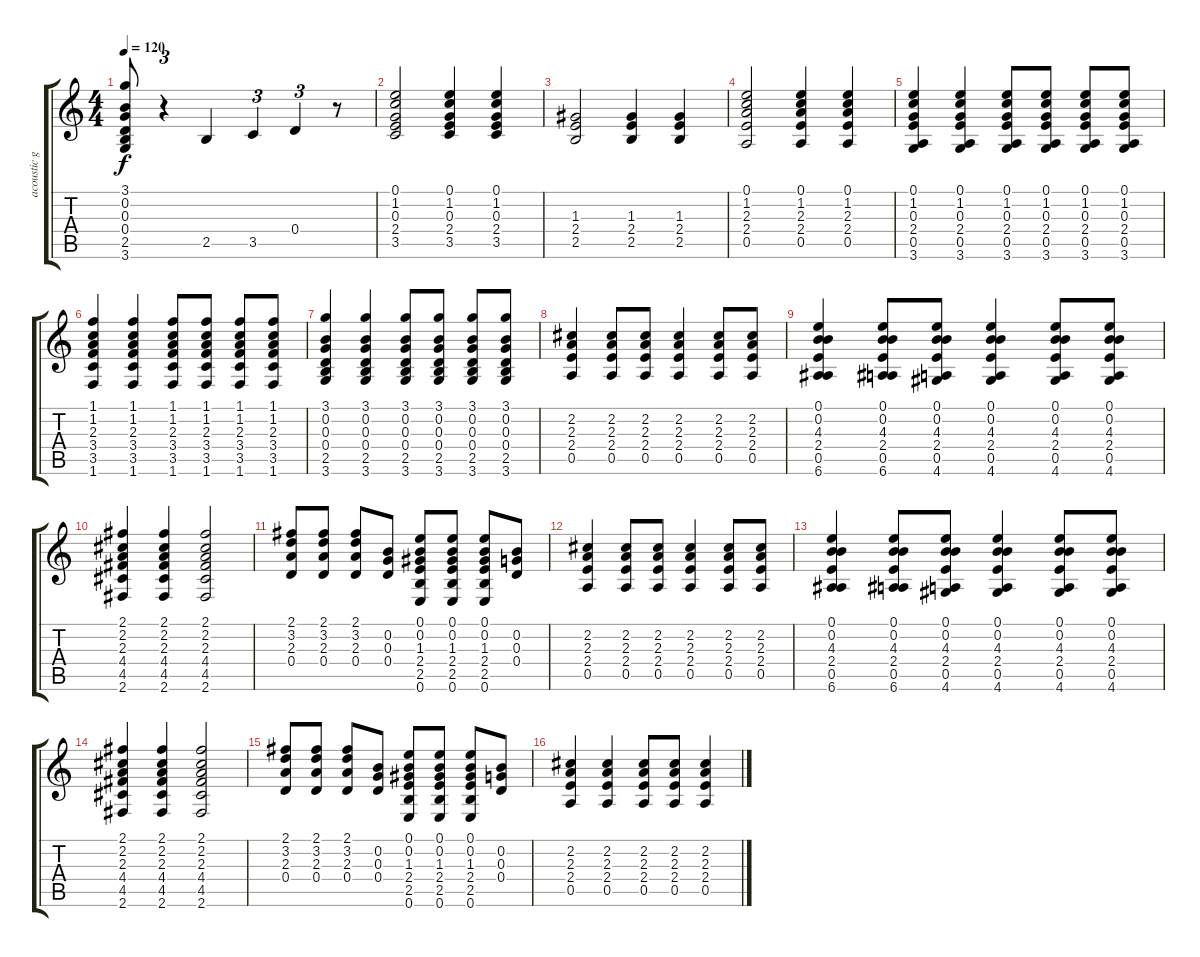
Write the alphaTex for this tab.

\track ("acoustic guit" "acoustic g") {instrument electricguitarclean}
\staff {score tabs}
\tuning (E4 B3 G3 D3 A2 E2) {hide}
\ts (4 4)
\tempo 120
\clef g2
\ks c
(3.1{t} 0.2{t} 0.3{t} 0.4{t} 2.5{t} 3.6{t}).8{dy f} r.4{tu (3 2)} 2.5.4 3.5.4{tu (3 2)} 0.4.4{tu (3 2)} r.8 |
(0.1 1.2 0.3 2.4 3.5).2 (0.1 1.2 0.3 2.4 3.5).4 (0.1 1.2 0.3 2.4 3.5).4 |
(1.3 2.4 2.5).2 (1.3 2.4 2.5).4 (1.3 2.4 2.5).4 |
(0.1 1.2 2.3 2.4 0.5).2 (0.1 1.2 2.3 2.4 0.5).4 (0.1 1.2 2.3 2.4 0.5).4 |
(0.1 1.2 0.3 2.4 0.5 3.6).4 (0.1 1.2 0.3 2.4 0.5 3.6).4 (0.1 1.2 0.3 2.4 0.5 3.6).8 (0.1 1.2 0.3 2.4 0.5 3.6).8 (0.1 1.2 0.3 2.4 0.5 3.6).8 (0.1 1.2 0.3 2.4 0.5 3.6).8 |
(1.1 1.2 2.3 3.4 3.5 1.6).4 (1.1 1.2 2.3 3.4 3.5 1.6).4 (1.1 1.2 2.3 3.4 3.5 1.6).8 (1.1 1.2 2.3 3.4 3.5 1.6).8 (1.1 1.2 2.3 3.4 3.5 1.6).8 (1.1 1.2 2.3 3.4 3.5 1.6).8 |
(3.1 0.2 0.3 0.4 2.5 3.6).4 (3.1 0.2 0.3 0.4 2.5 3.6).4 (3.1 0.2 0.3 0.4 2.5 3.6).8 (3.1 0.2 0.3 0.4 2.5 3.6).8 (3.1 0.2 0.3 0.4 2.5 3.6).8 (3.1 0.2 0.3 0.4 2.5 3.6).8 |
(2.2 2.3 2.4 0.5).4 (2.2 2.3 2.4 0.5).8 (2.2 2.3 2.4 0.5).8 (2.2 2.3 2.4 0.5).4 (2.2 2.3 2.4 0.5).8 (2.2 2.3 2.4 0.5).8 |
(0.1 0.2 4.3 2.4 0.5 6.6).4 (0.1 0.2 4.3 2.4 0.5 6.6).8 (0.1 0.2 4.3 2.4 0.5 4.6).8 (0.1 0.2 4.3 2.4 0.5 4.6).4 (0.1 0.2 4.3 2.4 0.5 4.6).8 (0.1 0.2 4.3 2.4 0.5 4.6).8 |
(2.1 2.2 2.3 4.4 4.5 2.6).4 (2.1 2.2 2.3 4.4 4.5 2.6).4 (2.1 2.2 2.3 4.4 4.5 2.6).2 |
(2.1 3.2 2.3 0.4).8 (2.1 3.2 2.3 0.4).8 (2.1 3.2 2.3 0.4).8 (0.2 0.3 0.4).8 (0.1 0.2 1.3 2.4 2.5 0.6).8 (0.1 0.2 1.3 2.4 2.5 0.6).8 (0.1 0.2 1.3 2.4 2.5 0.6).8 (0.2 0.3 0.4).8 |
(2.2 2.3 2.4 0.5).4 (2.2 2.3 2.4 0.5).8 (2.2 2.3 2.4 0.5).8 (2.2 2.3 2.4 0.5).4 (2.2 2.3 2.4 0.5).8 (2.2 2.3 2.4 0.5).8 |
(0.1 0.2 4.3 2.4 0.5 6.6).4 (0.1 0.2 4.3 2.4 0.5 6.6).8 (0.1 0.2 4.3 2.4 0.5 4.6).8 (0.1 0.2 4.3 2.4 0.5 4.6).4 (0.1 0.2 4.3 2.4 0.5 4.6).8 (0.1 0.2 4.3 2.4 0.5 4.6).8 |
(2.1 2.2 2.3 4.4 4.5 2.6).4 (2.1 2.2 2.3 4.4 4.5 2.6).4 (2.1 2.2 2.3 4.4 4.5 2.6).2 |
(2.1 3.2 2.3 0.4).8 (2.1 3.2 2.3 0.4).8 (2.1 3.2 2.3 0.4).8 (0.2 0.3 0.4).8 (0.1 0.2 1.3 2.4 2.5 0.6).8 (0.1 0.2 1.3 2.4 2.5 0.6).8 (0.1 0.2 1.3 2.4 2.5 0.6).8 (0.2 0.3 0.4).8 |
(2.2 2.3 2.4 0.5).4 (2.2 2.3 2.4 0.5).4 (2.2 2.3 2.4 0.5).8 (2.2 2.3 2.4 0.5).8 (2.2 2.3 2.4 0.5).4
